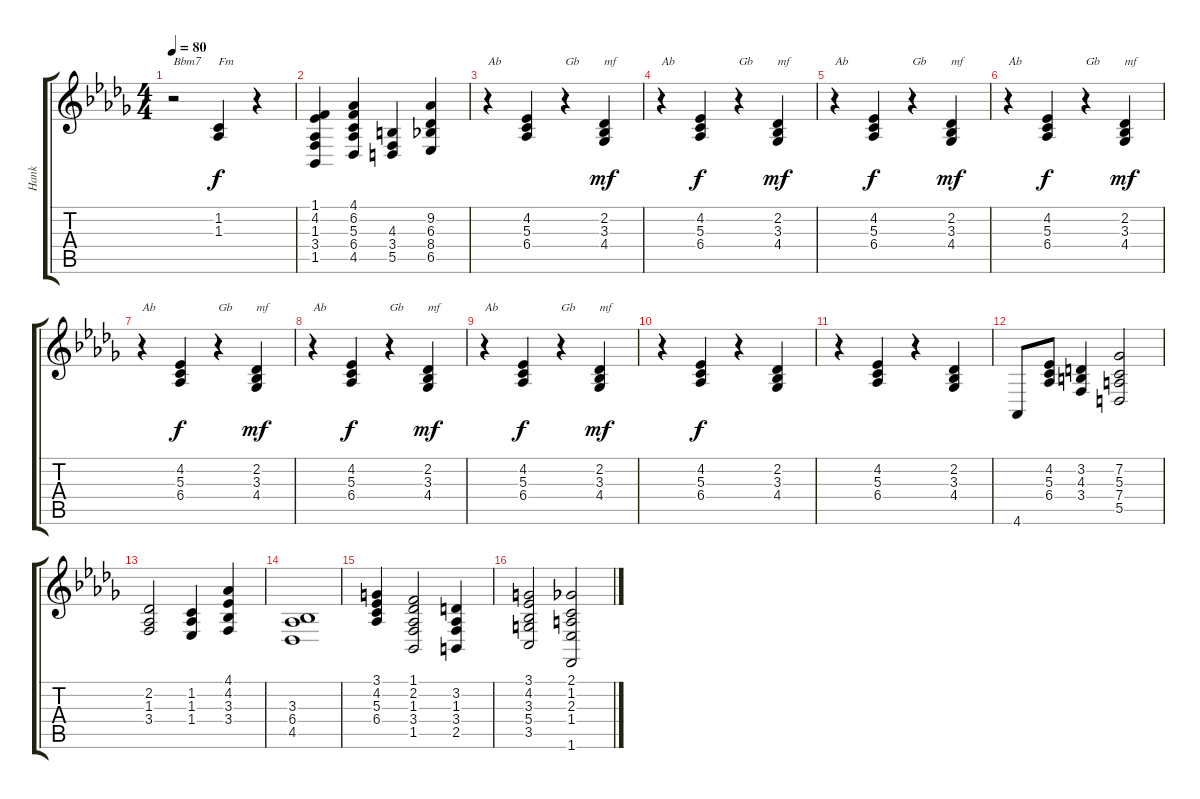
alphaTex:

\track ("Hank" "Hank") {instrument acousticgrandpiano}
\staff {score tabs}
\tuning (E4 B3 G3 D3 A2 E2) {hide}
\ts (4 4)
\tempo 80
\clef g2
\ks db
r.2{txt "Bbm7" dy f} (1.2 1.3).4{txt "Fm"} r.4 |
(1.1 4.2 1.3 3.4 1.5).4 (4.1 6.2 5.3 6.4 4.5).4 (4.3 3.4 5.5).4 (9.2 6.3 8.4 6.5).4 |
r.4{txt "Ab"} (4.2 5.3 6.4).4 r.4{txt "Gb"} (2.2 3.3 4.4).4{txt "mf" dy mf} |
r.4{txt "Ab"} (4.2 5.3 6.4).4{dy f} r.4{txt "Gb"} (2.2 3.3 4.4).4{txt "mf" dy mf} |
r.4{txt "Ab"} (4.2 5.3 6.4).4{dy f} r.4{txt "Gb"} (2.2 3.3 4.4).4{txt "mf" dy mf} |
r.4{txt "Ab"} (4.2 5.3 6.4).4{dy f} r.4{txt "Gb"} (2.2 3.3 4.4).4{txt "mf" dy mf} |
r.4{txt "Ab"} (4.2 5.3 6.4).4{dy f} r.4{txt "Gb"} (2.2 3.3 4.4).4{txt "mf" dy mf} |
r.4{txt "Ab"} (4.2 5.3 6.4).4{dy f} r.4{txt "Gb"} (2.2 3.3 4.4).4{txt "mf" dy mf} |
r.4{txt "Ab"} (4.2 5.3 6.4).4{dy f} r.4{txt "Gb"} (2.2 3.3 4.4).4{txt "mf" dy mf} |
r.4 (4.2 5.3 6.4).4{dy f} r.4 (2.2 3.3 4.4).4 |
r.4 (4.2 5.3 6.4).4 r.4 (2.2 3.3 4.4).4 |
4.6.8 (4.2 5.3 6.4).8 (3.2 4.3 3.4).4 (7.2 5.3 7.4 5.5).2 |
(2.2 1.3 3.4).2 (1.2 1.3 1.4).4 (4.1 4.2 3.3 3.4).4 |
(3.3 6.4 4.5).1 |
(3.1 4.2 5.3 6.4).4 (1.1 2.2 1.3 3.4 1.5).2 (3.2 1.3 3.4 2.5).4 |
(3.1 4.2 3.3 5.4 3.5).2 (2.1 1.2 2.3 1.4 1.6).2
